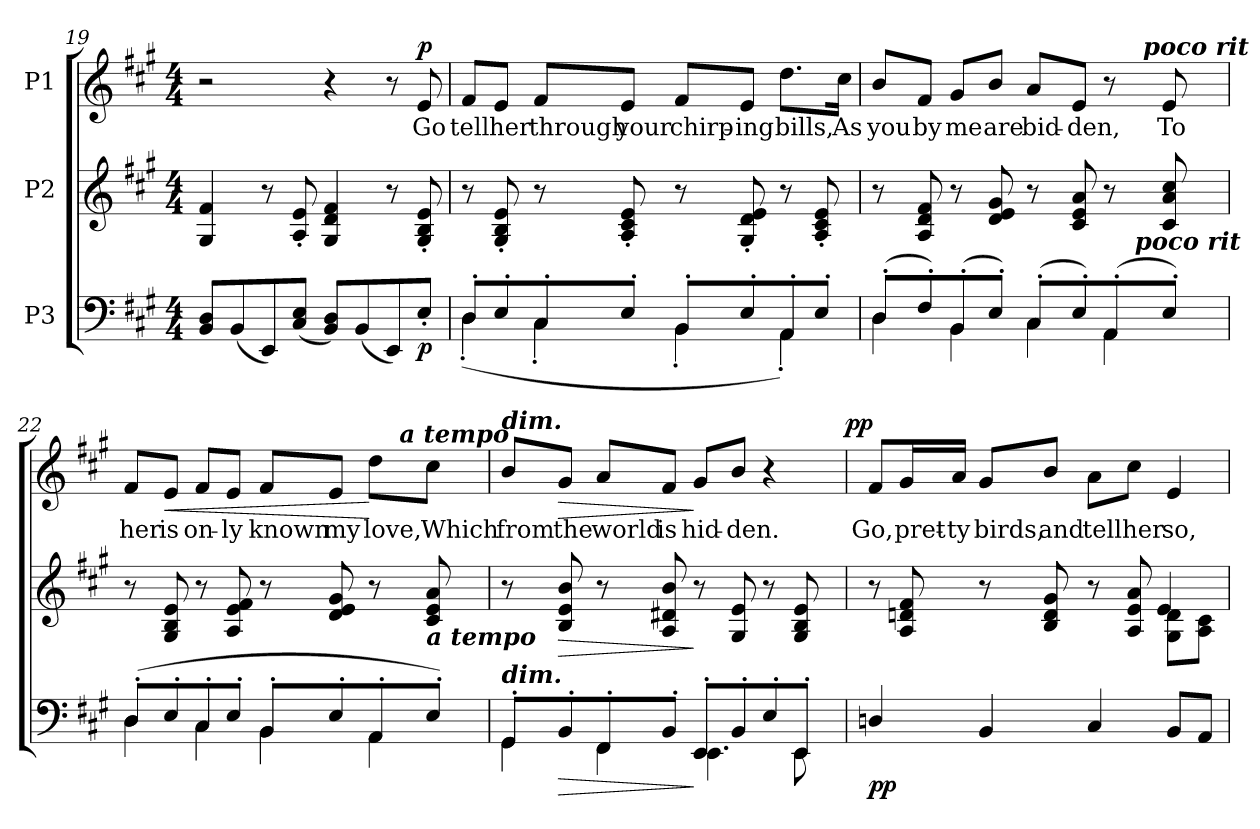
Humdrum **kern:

**kern	**dynam	**kern	**dynam	**kern	**text	**dynam
*part3	*part3	*part2	*part2	*part1	*part1	*part1
*staff3	*staff3	*staff2	*staff2	*staff1	*staff1	*staff1
*I"P3	*	*I"P2	*	*I"P1	*	*
*clefF4	*	*clefG2	*	*clefG2	*	*
*k[f#c#g#]	*	*k[f#c#g#]	*	*k[f#c#g#]	*	*
*A:	*	*A:	*	*A:	*	*
*M4/4	*	*M4/4	*	*M4/4	*	*
=19	=19	=19	=19	=19	=19	=19
8BBi/ 8DiL	.	4G#i/ 4f#i	.	2r	.	.
(8BBi/	.	.	.	.	.	.
8EEi/)	.	8r	.	.	.	.
(8C#i/ 8EiJ	.	8Ai/' 8ei'	.	.	.	.
8BBi/ 8DiL)	.	4G#i/ 4di 4f#i	.	4r	.	.
(8BBi/	.	.	.	.	.	.
8EEi/)	.	8r	.	8r	.	.
!	!	!	!	!	!LO:LY:b:color=#000000	!
8E'i/J	p	8G#i/' 8Bi' 8ei'	.	8ei/	Go	p
=20	=20	=20	=20	=20	=20	=20
*^	*	*	*	*	*	*
!	!	!	!	!	!	!LO:LY:b:color=#000000	!
8D'i/L	(4D'i\	.	8r	.	8f#i/L	tell	.
!	!	!	!	!	!	!LO:LY:b:color=#000000	!
8E'i/	.	.	8G#i/' 8Bi' 8ei'	.	8ei/J	her	.
!	!	!	!	!	!	!LO:LY:b:color=#000000	!
8C#'i/	4C#'i\	.	8r	.	8f#i/L	through	.
!	!	!	!	!	!	!LO:LY:b:color=#000000	!
8E'i/J	.	.	8Ai/' 8c#i' 8ei'	.	8ei/J	your	.
!	!	!	!	!	!	!LO:LY:b:color=#000000	!
8BB'i/L	4BB'i\	.	8r	.	8f#i/L	chirp-	.
!	!	!	!	!	!	!LO:LY:b:color=#000000	!
8E'i/	.	.	8G#i/' 8di' 8ei'	.	8ei/J	-ing	.
!	!	!	!	!	!	!LO:LY:b:color=#000000	!
8AA'i/	4AA'i\)	.	8r	.	8.ddi\L	bills,	.
8E'i/J	.	.	8Ai/' 8c#i' 8ei'	.	.	.	.
!	!	!	!	!	!	!LO:LY:b:color=#000000	!
.	.	.	.	.	16cc#i\Jk	As	.
!!LO:PB:g=z
=21	=21	=21	=21	=21	=21	=21	=21
!	!	!	!	!	!	!LO:LY:b:color=#000000	!
*	*	*	*^	*	*^	*	*
(8D'i/L	4Di\	.	8r	2ryy	.	8bi/L	2ryy	you	.
!	!	!	!	!	!	!	!	!LO:LY:b:color=#000000	!
8F#'i/)	.	.	8Ai/ 8di 8f#i	.	.	8f#i/J	.	by	.
!	!	!	!	!	!	!	!	!LO:LY:b:color=#000000	!
(8BB'i/	4BBi\	.	8r	.	.	8g#i/L	.	me	.
!	!	!	!	!	!	!	!	!LO:LY:b:color=#000000	!
8E'i/J)	.	.	8di/ 8ei 8g#i	.	.	8bi/J	.	are	.
!	!	!	!	!	!	!	!	!LO:LY:b:color=#000000	!
(8C#'i/L	4C#i\	.	8r	4ryy	.	8ai/L	4ryy	bid-	.
!	!	!	!	!	!	!	!	!LO:LY:b:color=#000000	!
8E'i/)	.	.	8c#i/ 8ei 8ai	.	.	8ei/J	.	-den,	.
(8AA'i/	4AAi\	.	8r	16ryy	.	8r	16ryy	.	.
.	.	.	.	128ryy	.	.	64ryy	.	.
.	.	.	.	256ryy	.	.	.	.	.
.	.	.	.	1024ryy	.	.	.	.	.
!	!	!	!	!LO:TX:b:Bi:t=poco rit	!	!	!	!	!
.	.	.	.	8ryy	.	.	.	.	.
.	.	.	.	.	.	.	256..ryy	.	.
!	!	!	!	!	!	!	!LO:TX:a:Bi:t=poco rit	!	!
.	.	.	.	.	.	.	8ryy	.	.
!	!	!	!	!	!	!	!	!LO:LY:b:color=#000000	!
8E'i/J)	.	.	8c#i/ 8ai 8cc#i	.	.	8ei/	.	To	.
.	.	.	.	32ryy	.	.	.	.	.
.	.	.	.	.	.	.	32ryy	.	.
.	.	.	.	64ryy	.	.	.	.	.
.	.	.	.	.	.	.	128ryy	.	.
.	.	.	.	512.ryy	.	.	.	.	.
.	.	.	.	.	.	.	1024ryy	.	.
*	*	*	*v	*v	*	*	*	*	*
=22	=22	=22	=22	=22	=22	=22	=22	=22
*	*	*	*^	*	*	*	*	*
!	!	!	!	!	!	!	!	!LO:LY:b:color=#000000	!
*	*	*	*v	*v	*	*	*	*	*
(8D'i/L	4Di\	.	8r	.	8f#i/L	2ryy	her	.
!	!	!	!	!	!	!	!LO:LY:b:color=#000000	!LO:HP:b
8E'i/	.	.	8G#i/ 8Bi 8ei	.	8ei/J	.	is	<
!	!	!	!	!	!	!	!LO:LY:b:color=#000000	!
8C#'i/	4C#i\	.	8r	.	8f#i/L	.	on-	.
!	!	!	!	!	!	!	!LO:LY:b:color=#000000	!
8E'i/J	.	.	8Ai/ 8ei 8f#i	.	8ei/J	.	-ly	.
!	!	!	!	!	!	!	!LO:LY:b:color=#000000	!
8BB'i/L	4BBi\	.	8r	.	8f#i/L	4ryy	known	.
!	!	!	!	!	!	!	!LO:LY:b:color=#000000	!
8E'i/	.	.	8di/ 8ei 8g#i	.	8ei/J	.	my	.
!	!	!	!	!	!	!	!LO:LY:b:color=#000000	!
8AA'i/	4AAi\	.	8r	.	8ddi\L	16ryy	love,	[
.	.	.	.	.	.	512ryy	.	.
!	!	!	!	!	!	!LO:TX:a:Bi:t=a tempo	!	!
.	.	.	.	.	.	8ryy	.	.
!	!	!	!LO:TX:b:Bi:t=a tempo	!	!	!	!	!
!	!	!	!	!	!	!	!LO:LY:b:color=#000000	!
8E'i/J)	.	.	8c#i/ 8ei 8ai	.	8cc#i\J	.	Which	.
.	.	.	.	.	.	32ryy	.	.
.	.	.	.	.	.	64...ryy	.	.
!!LO:LB:g=z	!!
=23	=23	=23	=23	=23	=23	=23	=23	=23
!	!	!	!	!	!LO:TX:a:Bi:t=dim.	!	!	!
!LO:TX:a:Bi:t=dim.	!	!	!	!	!	!	!	!
!	!	!	!	!	!	!	!LO:LY:b:color=#000000	!
8GG#'i/L	4GG#i\	.	8r	.	8bi/L	2ryy	from	.
!	!	!LO:HP:b	!	!LO:HP:b	!	!	!	!
!	!	!	!	!	!	!	!LO:LY:b:color=#000000	!LO:HP:b
8BB'i/	.	>	8Bi/ 8ei 8bi	>	8g#i/J	.	the	>
!	!	!	!	!	!	!	!LO:LY:b:color=#000000	!
8FF#'i/	4FF#i\	.	8r	.	8ai/L	.	world	.
!	!	!	!	!	!	!	!LO:LY:b:color=#000000	!
8BB'i/J	.	.	8Ai/ 8d#Xi 8bi	.	8f#i/J	.	is	.
!	!	!	!	!	!	!	!LO:LY:b:color=#000000	!
8EE'i/L	4.EEi\	]	8r	]	8g#i/L	4ryy	hid-	]
!	!	!	!	!	!	!	!LO:LY:b:color=#000000	!
8BB'i/	.	.	8G#i/ 8ei	.	8bi/J	.	-den.	.
8E'i/	.	.	8r	.	4r	8ryy	.	.
8EE'i/J	8EEi\	.	8G#i/ 8Bi 8ei	.	.	16ryy	.	.
.	.	.	.	.	.	32ryy	.	.
.	.	.	.	.	.	64ryy	.	.
.	.	.	.	.	.	128...ryy	.	.
.	.	.	.	.	.	1024ryy	.	pp
*v	*v	*	*	*	*v	*v	*	*
=24	=24	=24	=24	=24	=24	=24
*	*	*^	*	*	*	*
*^	*	*	*	*	*^	*	*
!	!	!	!	!	!	!	!	!LO:LY:b:color=#000000	!
*v	*v	*	*	*	*	*v	*v	*	*
4Dni/	pp	8r	2ryy	.	8f#i/L	Go,	.
!	!	!	!	!	!	!LO:LY:b:color=#000000	!
.	.	8Ai/ 8dni 8f#i	.	.	16g#i/L	pret-	.
!	!	!	!	!	!	!LO:LY:b:color=#000000	!
.	.	.	.	.	16ai/JJ	-ty	.
!	!	!	!	!	!	!LO:LY:b:color=#000000	!
4BBi/	.	8r	.	.	8g#i/L	birds,	.
!	!	!	!	!	!	!LO:LY:b:color=#000000	!
.	.	8Bi/ 8di 8g#i	.	.	8bi/J	and	.
!	!	!	!	!	!	!LO:LY:b:color=#000000	!
4C#i/	.	8r	4ryy	.	8ai\L	tell	.
!	!	!	!	!	!	!LO:LY:b:color=#000000	!
.	.	8Ai/ 8ei 8ai	.	.	8cc#i\J	her	.
!	!	!	!	!	!	!LO:LY:b:color=#000000	!
8BBi/L	.	8G#i\ 8diL	4ei/	.	4ei/	so,	.
8AAi/J	.	8Ai\ 8c#iJ	.	.	.	.	.
*	*	*v	*v	*	*	*	*
=	=	=	=	=	=	=
*-	*-	*-	*-	*-	*-	*-
